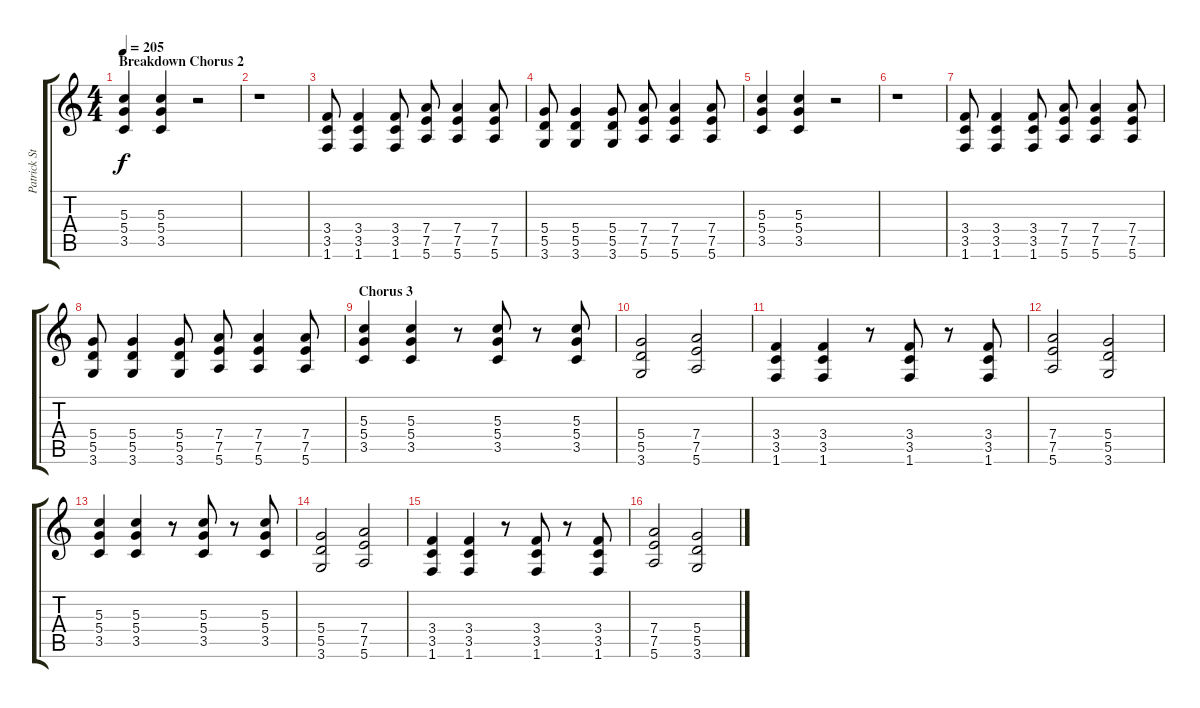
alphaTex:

\track ("Patrick Stump (Rythmn Guitar)" "Patrick St") {instrument overdrivenguitar}
\staff {score tabs}
\tuning (E4 B3 G3 D3 A2 E2) {hide}
\ts (4 4)
\section ("" "Breakdown Chorus 2")
\tempo 205
\clef g2
\ks c
(5.3 5.4 3.5).4{dy f} (5.3 5.4 3.5).4 r.2 |
r.1 |
(3.4 3.5 1.6).8 (3.4 3.5 1.6).4 (3.4 3.5 1.6).8 (7.4 7.5 5.6).8 (7.4 7.5 5.6).4 (7.4 7.5 5.6).8 |
(5.4 5.5 3.6).8 (5.4 5.5 3.6).4 (5.4 5.5 3.6).8 (7.4 7.5 5.6).8 (7.4 7.5 5.6).4 (7.4 7.5 5.6).8 |
(5.3 5.4 3.5).4 (5.3 5.4 3.5).4 r.2 |
r.1 |
(3.4 3.5 1.6).8 (3.4 3.5 1.6).4 (3.4 3.5 1.6).8 (7.4 7.5 5.6).8 (7.4 7.5 5.6).4 (7.4 7.5 5.6).8 |
(5.4 5.5 3.6).8 (5.4 5.5 3.6).4 (5.4 5.5 3.6).8 (7.4 7.5 5.6).8 (7.4 7.5 5.6).4 (7.4 7.5 5.6).8 |
\section ("" "Chorus 3")
(5.3 5.4 3.5).4 (5.3 5.4 3.5).4 r.8 (5.3 5.4 3.5).8 r.8 (5.3 5.4 3.5).8 |
(5.4 5.5 3.6).2 (7.4 7.5 5.6).2 |
(3.4 3.5 1.6).4 (3.4 3.5 1.6).4 r.8 (3.4 3.5 1.6).8 r.8 (3.4 3.5 1.6).8 |
(7.4 7.5 5.6).2 (5.4 5.5 3.6).2 |
(5.3 5.4 3.5).4 (5.3 5.4 3.5).4 r.8 (5.3 5.4 3.5).8 r.8 (5.3 5.4 3.5).8 |
(5.4 5.5 3.6).2 (7.4 7.5 5.6).2 |
(3.4 3.5 1.6).4 (3.4 3.5 1.6).4 r.8 (3.4 3.5 1.6).8 r.8 (3.4 3.5 1.6).8 |
(7.4 7.5 5.6).2 (5.4 5.5 3.6).2
